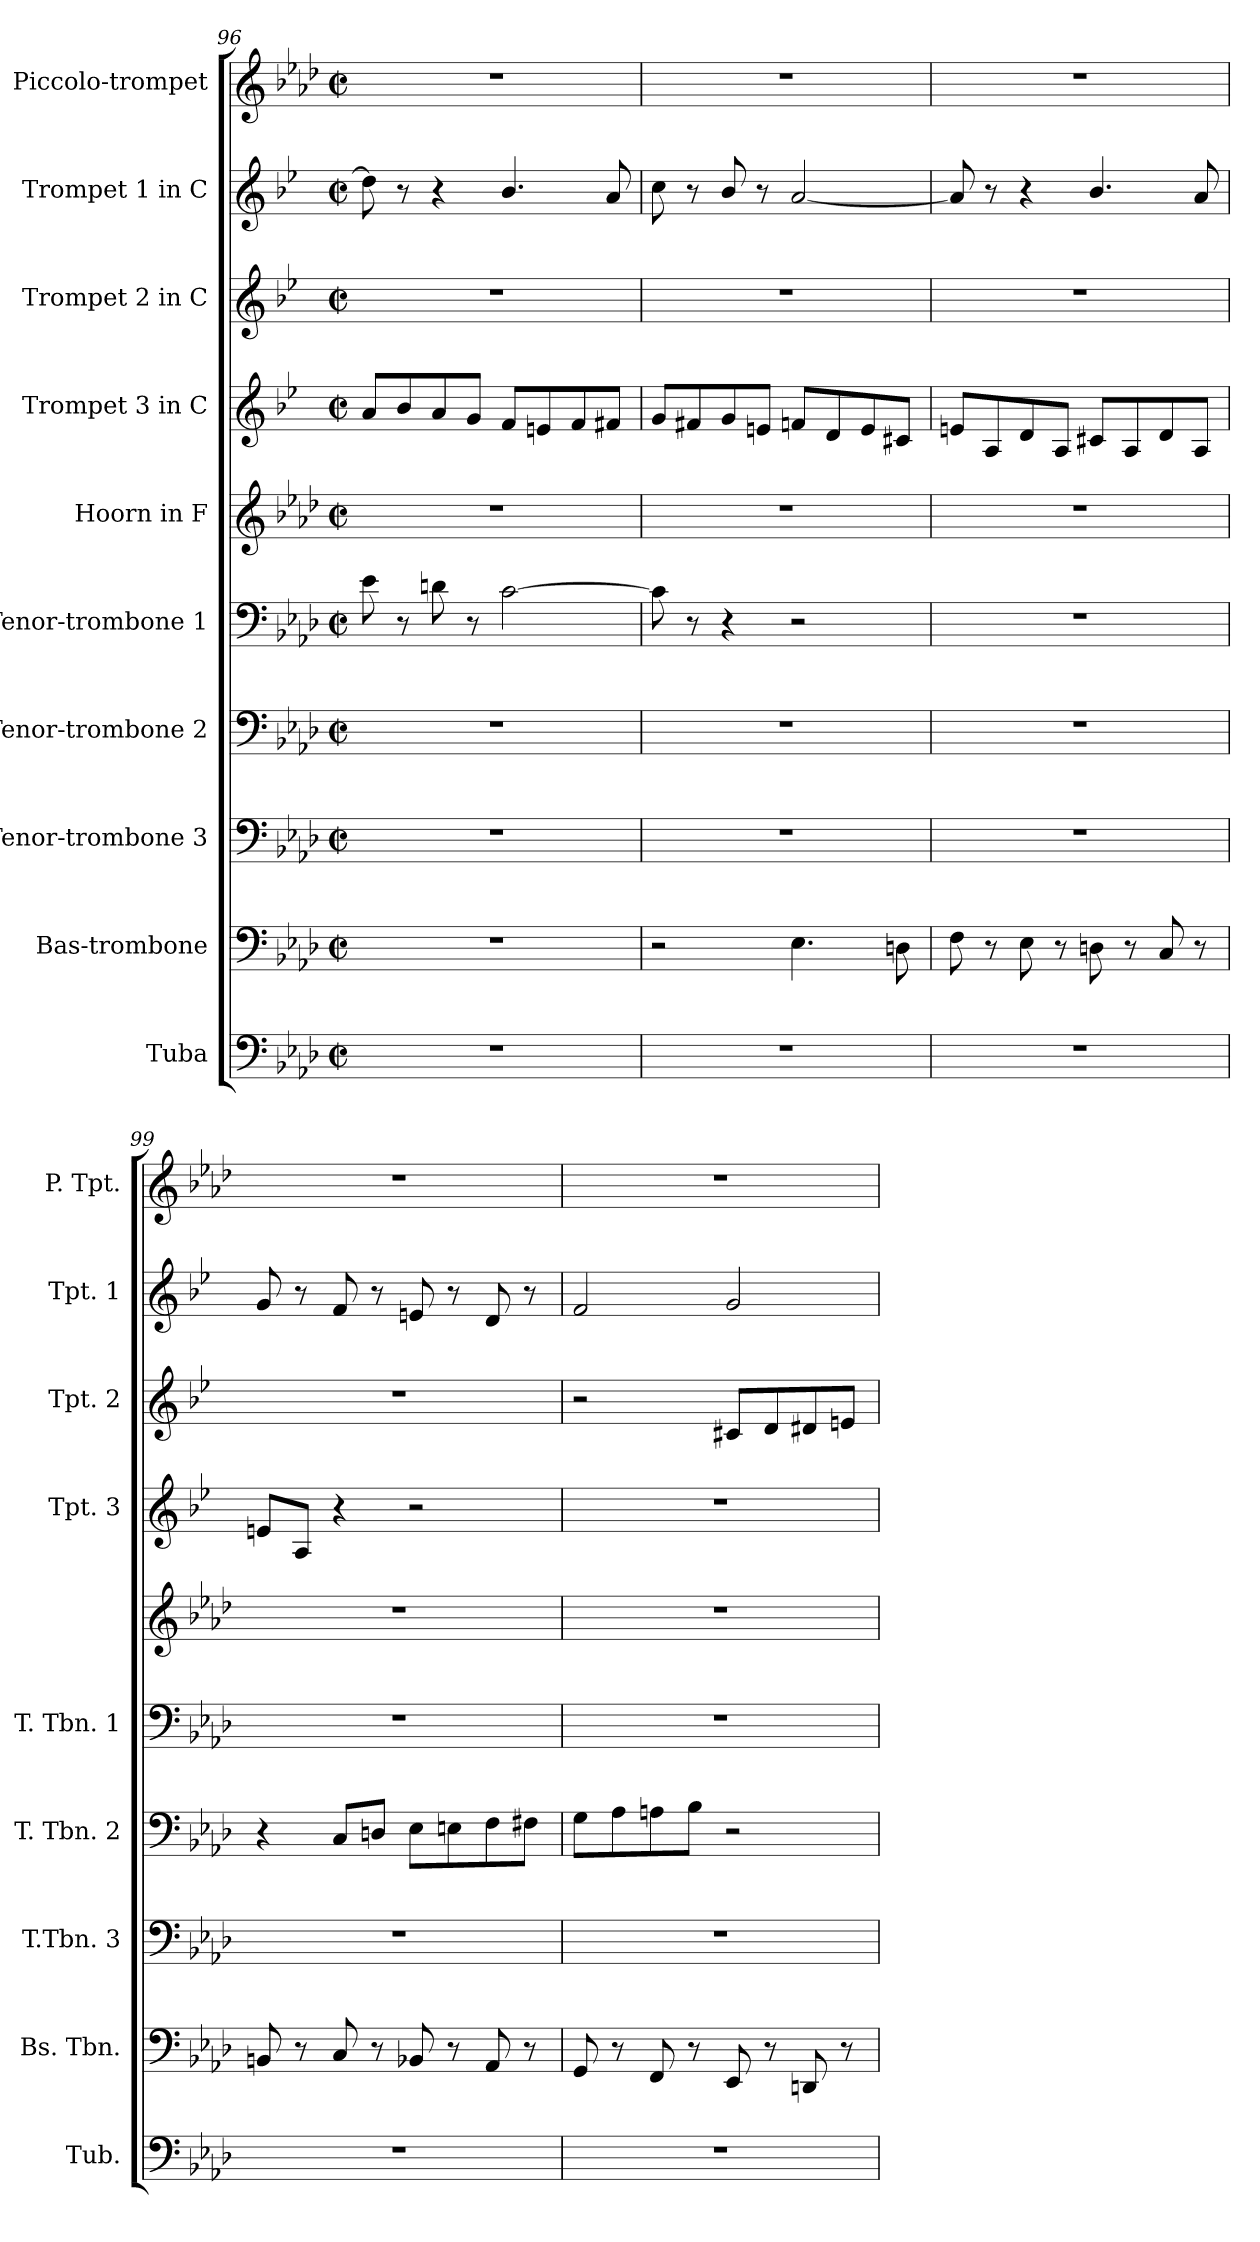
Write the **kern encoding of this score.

**kern	**kern	**kern	**kern	**kern	**kern	**kern	**kern	**kern	**kern
*part10	*part9	*part8	*part7	*part6	*part5	*part4	*part3	*part2	*part1
*staff10	*staff9	*staff8	*staff7	*staff6	*staff5	*staff4	*staff3	*staff2	*staff1
*I"Tuba	*I"Bas-trombone	*I"Tenor-trombone 3	*I"Tenor-trombone 2	*I"Tenor-trombone 1	*I"Hoorn in F	*I"Trompet 3 in C	*I"Trompet 2 in C	*I"Trompet 1 in C	*I"Piccolo-trompet
*I'Tub.	*I'Bs. Tbn.	*I'T.Tbn. 3	*I'T. Tbn. 2	*I'T. Tbn. 1	*	*I'Tpt. 3	*I'Tpt. 2	*I'Tpt. 1	*I'P. Tpt.
*clefF4	*clefF4	*clefF4	*clefF4	*clefF4	*clefG2	*clefG2	*clefG2	*clefG2	*clefG2
*	*	*	*	*	*ITrd4c7	*ITrd1c2	*ITrd1c2	*ITrd1c2	*ITrd-6c-10
*k[b-e-a-d-]	*k[b-e-a-d-]	*k[b-e-a-d-]	*k[b-e-a-d-]	*k[b-e-a-d-]	*k[b-e-a-d-g-]	*k[b-e-a-d-]	*k[b-e-a-d-]	*k[b-e-a-d-]	*k[b-e-a-d-g-c-]
*M2/2	*M2/2	*M2/2	*M2/2	*M2/2	*M2/2	*M2/2	*M2/2	*M2/2	*M2/2
*met(c|)	*met(c|)	*met(c|)	*met(c|)	*met(c|)	*met(c|)	*met(c|)	*met(c|)	*met(c|)	*met(c|)
=96	=96	=96	=96	=96	=96	=96	=96	=96	=96
1r	1r	1r	1r	8e-\	1r	8g/L	1r	8cc\]	1r
.	.	.	.	8r	.	8a-/	.	8r	.
.	.	.	.	8dn\	.	8g/	.	4r	.
.	.	.	.	8r	.	8f/J	.	.	.
.	.	.	.	[2c\	.	8e-/L	.	4.a-/	.
.	.	.	.	.	.	8dn/	.	.	.
.	.	.	.	.	.	8e-/	.	.	.
.	.	.	.	.	.	8en/J	.	8g/	.
=97	=97	=97	=97	=97	=97	=97	=97	=97	=97
1r	2r	1r	1r	8c\]	1r	8f/L	1r	8b-\	1r
.	.	.	.	8r	.	8en/	.	8r	.
.	.	.	.	4r	.	8f/	.	8a-/	.
.	.	.	.	.	.	8dn/J	.	8r	.
.	4.E-\	.	.	2r	.	8e-X/L	.	[2g/	.
.	.	.	.	.	.	8c/	.	.	.
.	.	.	.	.	.	8d/	.	.	.
.	8Dn\	.	.	.	.	8Bn/J	.	.	.
=98	=98	=98	=98	=98	=98	=98	=98	=98	=98
1r	8F\	1r	1r	1r	1r	8dn/L	1r	8g/]	1r
.	8r	.	.	.	.	8G/	.	8r	.
.	8E-\	.	.	.	.	8c/	.	4r	.
.	8r	.	.	.	.	8G/J	.	.	.
.	8Dn\	.	.	.	.	8Bn/L	.	4.a-/	.
.	8r	.	.	.	.	8G/	.	.	.
.	8C/	.	.	.	.	8c/	.	.	.
.	8r	.	.	.	.	8G/J	.	8g/	.
=99	=99	=99	=99	=99	=99	=99	=99	=99	=99
1r	8BBn/	1r	4r	1r	1r	8dn/L	1r	8f/	1r
.	8r	.	.	.	.	8G/J	.	8r	.
.	8C/	.	8C/L	.	.	4r	.	8e-/	.
.	8r	.	8Dn/J	.	.	.	.	8r	.
.	8BB-X/	.	8E-\L	.	.	2r	.	8dn/	.
.	8r	.	8En\	.	.	.	.	8r	.
.	8AA-/	.	8F\	.	.	.	.	8c/	.
.	8r	.	8F#X\J	.	.	.	.	8r	.
!!LO:PB:g=z
=100	=100	=100	=100	=100	=100	=100	=100	=100	=100
1r	8GG/	1r	8G\L	1r	1r	1r	2r	2e-/	1r
.	8r	.	8A-\	.	.	.	.	.	.
.	8FF/	.	8An\	.	.	.	.	.	.
.	8r	.	8B-\J	.	.	.	.	.	.
.	8EE-/	.	2r	.	.	.	8Bn/L	2f/	.
.	8r	.	.	.	.	.	8c/	.	.
.	8DDn/	.	.	.	.	.	8c#X/	.	.
.	8r	.	.	.	.	.	8dn/J	.	.
=	=	=	=	=	=	=	=	=	=
*-	*-	*-	*-	*-	*-	*-	*-	*-	*-
